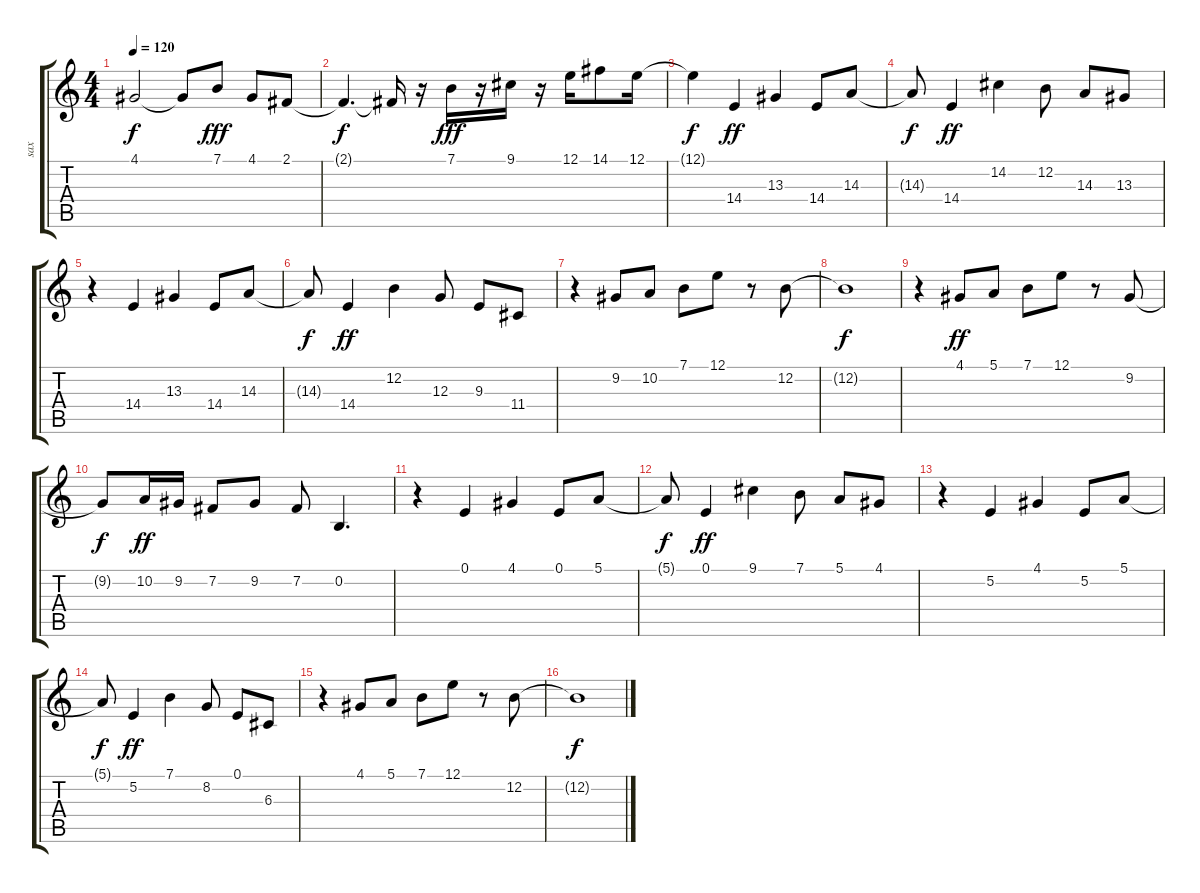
\track ("sax" "sax") {instrument altosax}
\staff {score tabs}
\tuning (E4 B3 G3 D3 A2 E2) {hide}
\ts (4 4)
\tempo 120
\clef g2
\ks c
4.1{t}.2{dy f} 4.1{t}.8 7.1.8{dy fff} 4.1.8 2.1.8 |
2.1{t}.4{d dy f} 2.1{t}.16 r.16 7.1.16{dy fff} r.16 9.1.16 r.16 12.1.16 14.1.8 12.1.16 |
12.1{t}.4{dy f} 14.4.4{dy ff} 13.3.4 14.4.8 14.3.8 |
14.3{t}.8{dy f} 14.4.4{dy ff} 14.2.4 12.2.8 14.3.8 13.3.8 |
r.4 14.4.4 13.3.4 14.4.8 14.3.8 |
14.3{t}.8{dy f} 14.4.4{dy ff} 12.2.4 12.3.8 9.3.8 11.4.8 |
r.4 9.2.8 10.2.8 7.1.8 12.1.8 r.8 12.2.8 |
12.2{t}.1{dy f} |
r.4 4.1.8{dy ff} 5.1.8 7.1.8 12.1.8 r.8 9.2.8 |
9.2{t}.8{dy f} 10.2.16{dy ff} 9.2.16 7.2.8 9.2.8 7.2.8 0.2.4{d} |
r.4 0.1.4 4.1.4 0.1.8 5.1.8 |
5.1{t}.8{dy f} 0.1.4{dy ff} 9.1.4 7.1.8 5.1.8 4.1.8 |
r.4 5.2.4 4.1.4 5.2.8 5.1.8 |
5.1{t}.8{dy f} 5.2.4{dy ff} 7.1.4 8.2.8 0.1.8 6.3.8 |
r.4 4.1.8 5.1.8 7.1.8 12.1.8 r.8 12.2.8 |
12.2{t}.1{dy f}
